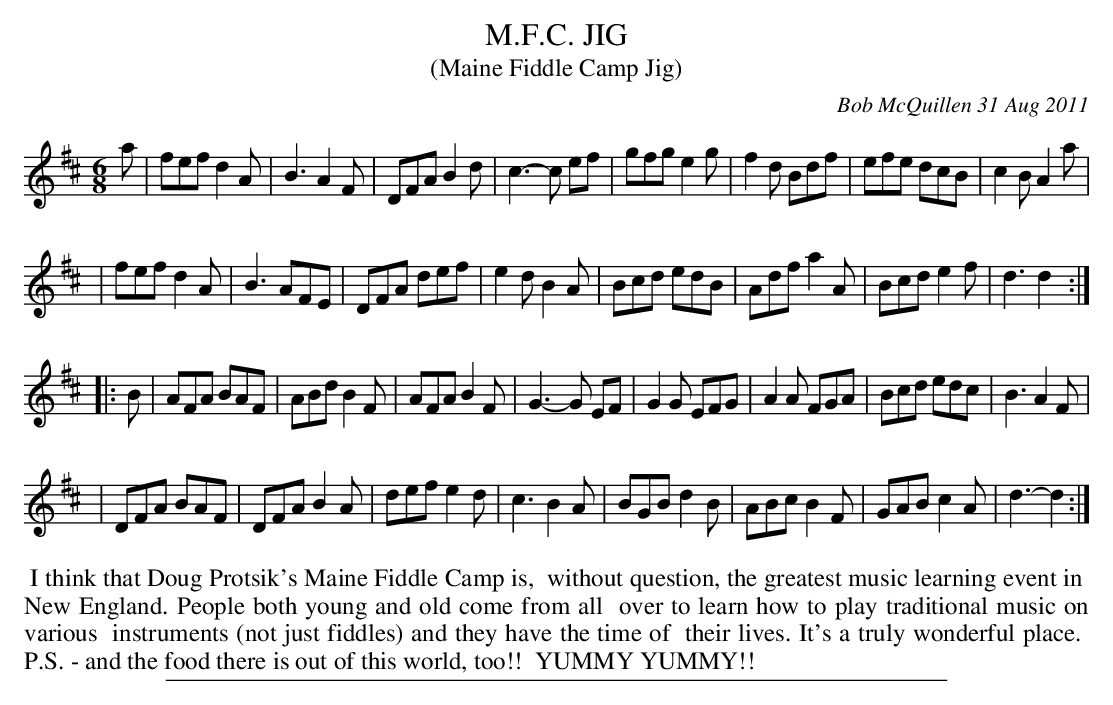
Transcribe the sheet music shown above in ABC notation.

X:1
T: M.F.C. JIG
T: (Maine Fiddle Camp Jig)
C: Bob McQuillen 31 Aug 2011
M: 6/8
L: 1/8
K: D
a \
| fef d2A | B3 A2F | DFA B2d | c3- c ef \
| gfg e2g | f2d Bdf | efe dcB | c2B A2a |
| fef d2A | B3 AFE | DFA def | e2d B2A \
| Bcd edB | Adf a2A | Bcd e2f | d3 d2 :|
|: B \
| AFA BAF | ABd B2F | AFA B2F | G3- G EF \
| G2G EFG | A2A FGA | Bcd edc | B3 A2F |
| DFA BAF | DFA B2A | def e2d | c3 B2A \
| BGB d2B | ABc B2F | GAB c2A | d3- d2 :|
